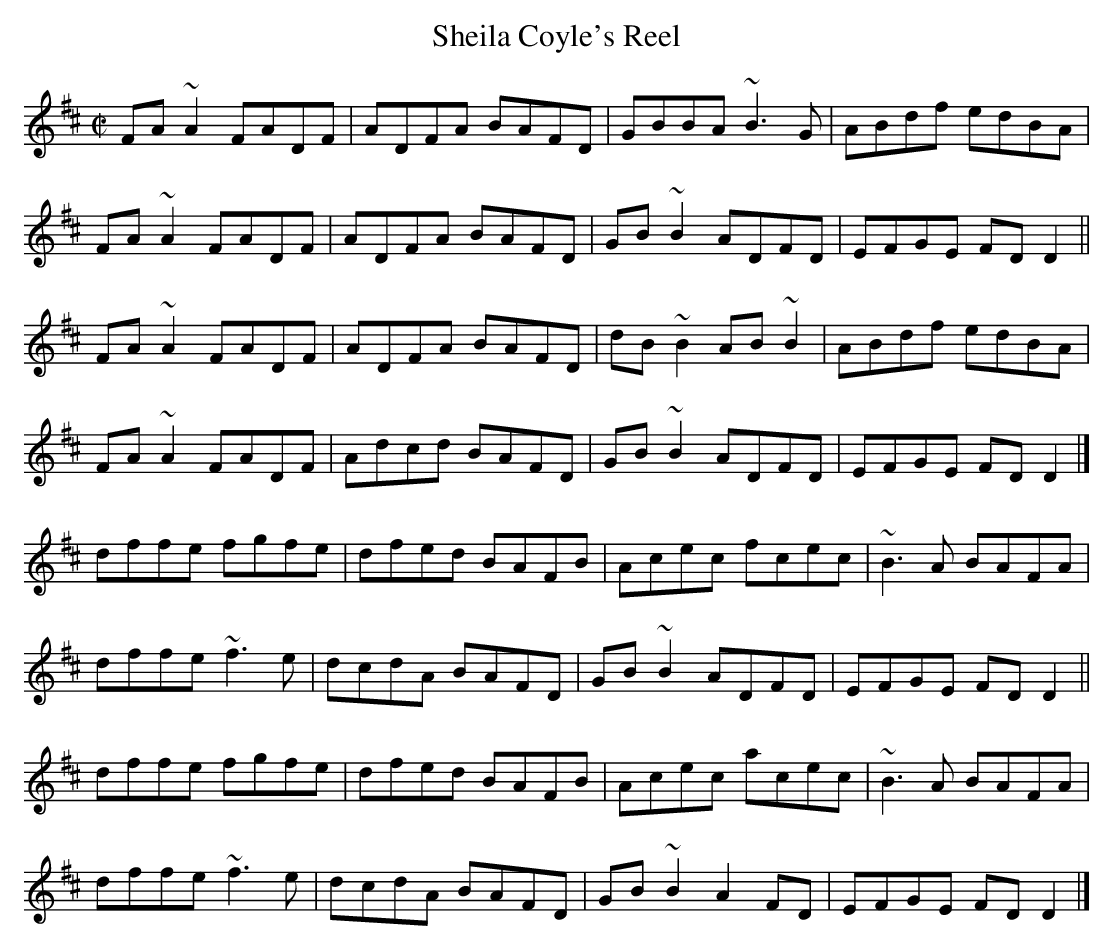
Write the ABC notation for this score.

X:1
T:Sheila Coyle's Reel
M:C|
L:1/8
K:D
FA~A2 FADF|ADFA BAFD|GBBA ~B3G|ABdf edBA|!
FA~A2 FADF|ADFA BAFD|GB~B2 ADFD|EFGE FDD2||!
FA~A2 FADF|ADFA BAFD|dB~B2 AB~B2|ABdf edBA|!
FA~A2 FADF|Adcd BAFD|GB~B2 ADFD|EFGE FDD2|]!
dffe fgfe|dfed BAFB|Acec fcec|~B3A BAFA|!
dffe ~f3e|dcdA BAFD|GB~B2 ADFD|EFGE FDD2||!
dffe fgfe|dfed BAFB|Acec acec|~B3A BAFA|!
dffe ~f3e|dcdA BAFD|GB~B2 A2FD|EFGE FDD2|]!
